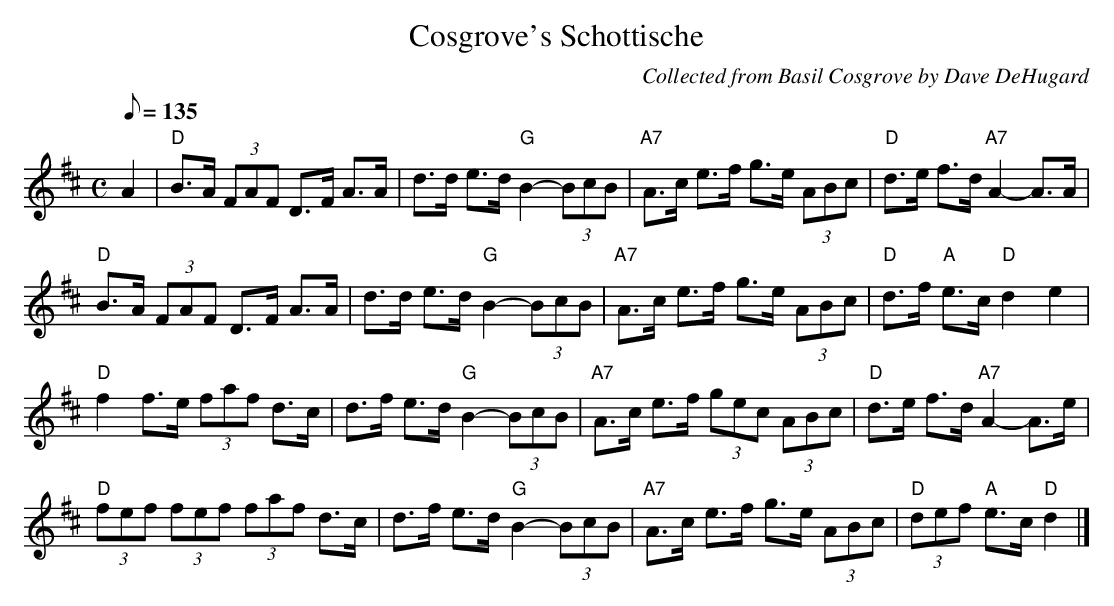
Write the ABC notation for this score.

X:1
T:Cosgrove's Schottische
C:Collected from Basil Cosgrove by Dave DeHugard
M:C
L:1/8
Q:135
K:D
A2|"D"B>A (3FAF D>F A>A|d>d e>d "G"B2-(3BcB|"A7"A>c e>f g>e (3ABc|"D"d>e f>d "A7"A2-A>A|
"D"B>A (3FAF D>F A>A|d>d e>d "G"B2-(3BcB|"A7"A>c e>f g>e (3ABc|"D"d>f "A"e>c "D"d2 e2|
"D"f2 f>e (3faf d>c|d>f e>d "G"B2-(3BcB|"A7"A>c e>f (3gec (3ABc|"D"d>e f>d "A7"A2-A>e|
"D"(3fef (3fef (3faf d>c|d>f e>d "G"B2-(3BcB|"A7"A>c e>f g>e (3ABc|"D"(3def "A"e>c "D"d2|]
